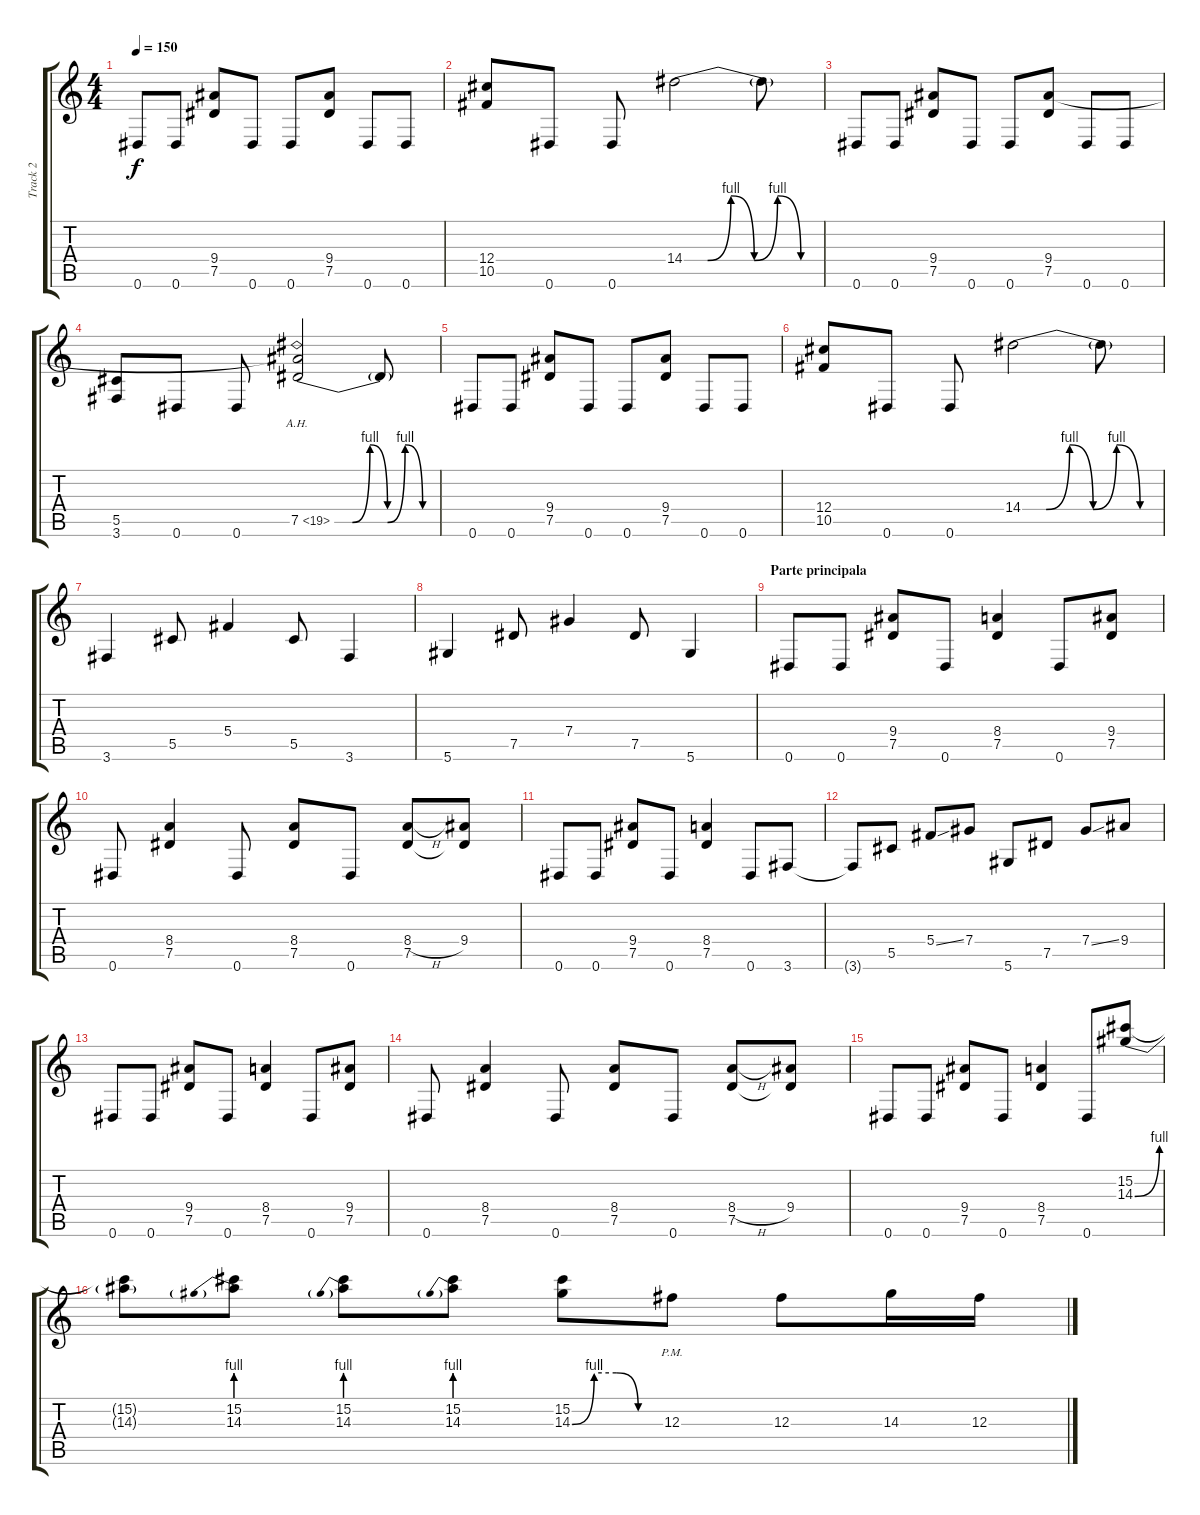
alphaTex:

\track ("Track 2" "Track 2") {instrument distortionguitar}
\staff {score tabs}
\tuning (Eb4 Bb3 Gb3 Db3 Ab2 Eb2) {hide}
\ts (4 4)
\tempo 150
\clef g2
\ks c
0.6.8{dy f} 0.6.8 (9.4 7.5).8 0.6.8 0.6.8 (9.4 7.5).8 0.6.8 0.6.8 |
(12.4 10.5).8 0.6.8 0.6.8 14.4{be (custom 0 0 10 0 20 4 30 0 40 4 50 0 60 0)}.2 14.4{t}.8 |
0.6.8 0.6.8 (9.4 7.5).8 0.6.8 0.6.8 (9.4 7.5).8 0.6.8 0.6.8 |
(5.5 3.6).8 0.6.8 0.6.8 (9.4{t} 7.5{be (custom 0 0 10 0 20 4 30 0 40 4 50 0 60 0) ah 12}).2 7.5{t}.8 |
0.6.8 0.6.8 (9.4 7.5).8 0.6.8 0.6.8 (9.4 7.5).8 0.6.8 0.6.8 |
(12.4 10.5).8 0.6.8 0.6.8 14.4{be (custom 0 0 10 0 20 4 30 0 40 4 50 0 60 0)}.2 14.4{t}.8 |
3.6.4 5.5.8 5.4.4 5.5.8 3.6.4 |
5.6.4 7.5.8 7.4.4 7.5.8 5.6.4 |
\section ("" "Parte principala")
0.6.8 0.6.8 (9.4 7.5).8 0.6.8 (8.4 7.5).4 0.6.8 (9.4 7.5).8 |
0.6.8 (8.4 7.5).4 0.6.8 (8.4 7.5).8 0.6.8 (8.4{h} 7.5).8 (9.4 7.5{t}).8 |
0.6.8 0.6.8 (9.4 7.5).8 0.6.8 (8.4 7.5).4 0.6.8 3.6.8 |
3.6{t}.8 5.5.8 5.4{ss}.8 7.4.8 5.6.8 7.5.8 7.4{ss}.8 9.4.8 |
0.6.8 0.6.8 (9.4 7.5).8 0.6.8 (8.4 7.5).4 0.6.8 (9.4 7.5).8 |
0.6.8 (8.4 7.5).4 0.6.8 (8.4 7.5).8 0.6.8 (8.4{h} 7.5).8 (9.4 7.5{t}).8 |
0.6.8 0.6.8 (9.4 7.5).8 0.6.8 (8.4 7.5).4 0.6.8 (15.2 14.3{be (bend 0 0 60 4)}).8 |
(15.2{t} 14.3{t}).8 (15.2 14.3{be (prebend 0 4 60 4)}).8 (15.2 14.3{be (prebend 0 4 60 4)}).8 (15.2 14.3{be (prebend 0 4 60 4)}).8 (15.2 14.3{be (custom 0 0 15 4 30 4 45 0 60 0)}).8 12.3{pm}.8 12.3.8 14.3.16 12.3.16
